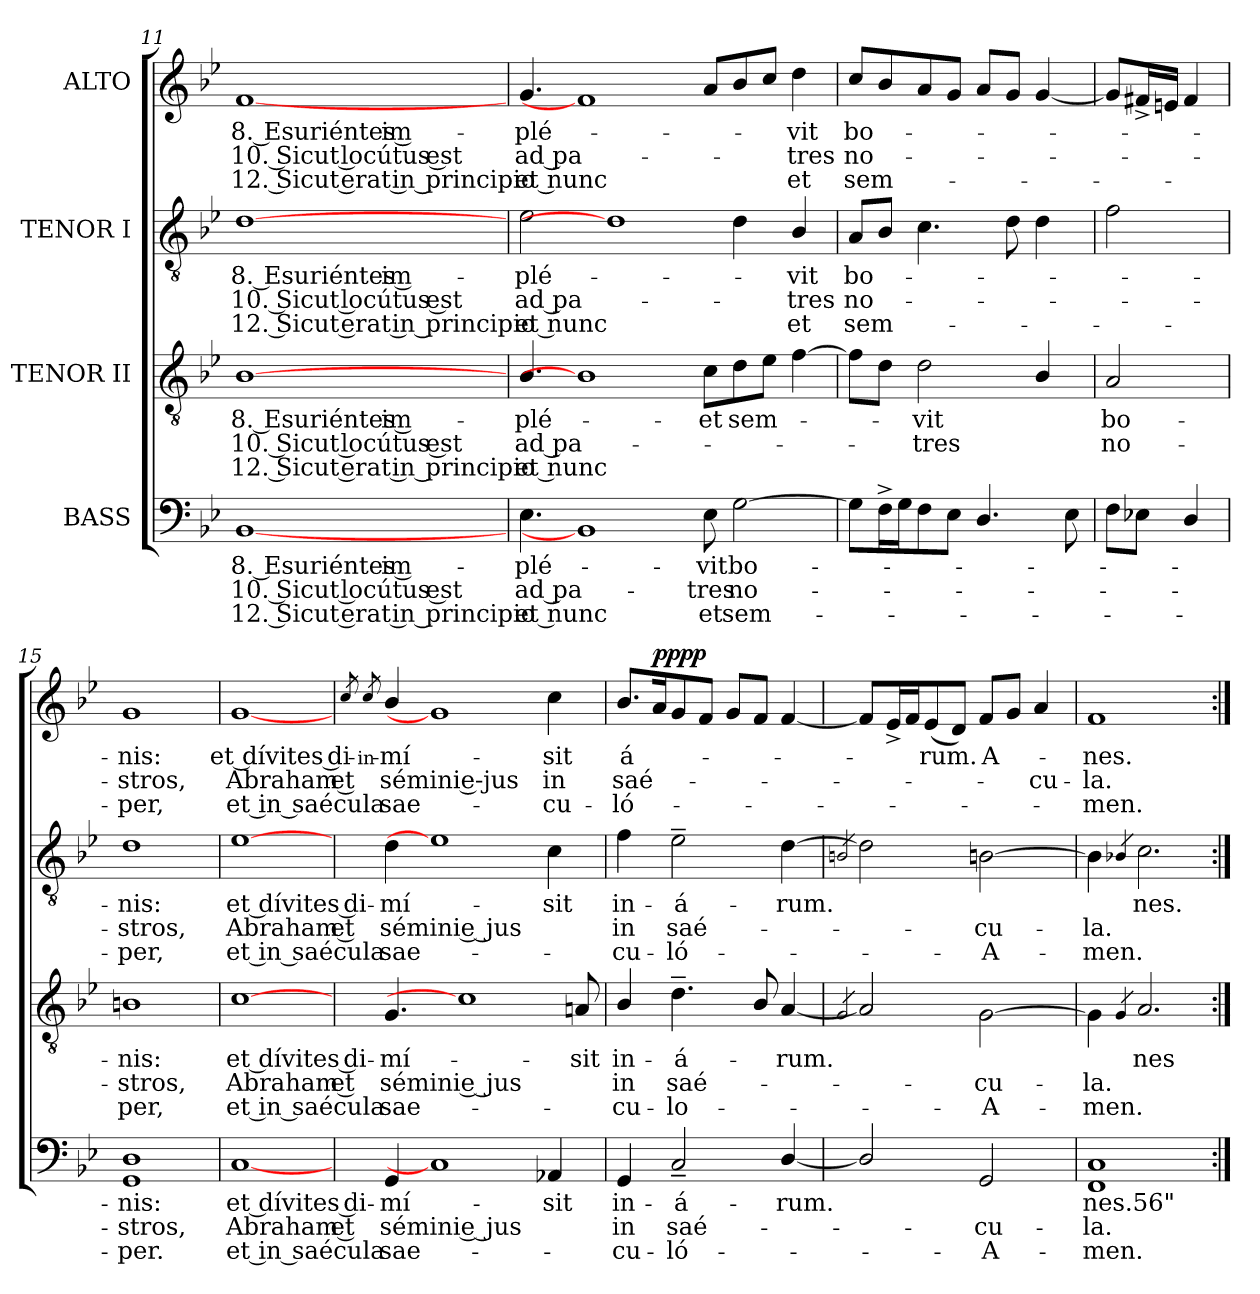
**kern	**text	**text	**text	**dynam	**kern	**text	**text	**text	**dynam	**kern	**text	**text	**text	**dynam	**kern	**text	**text	**text	**dynam
*part4	*part4	*part4	*part4	*part4	*part3	*part3	*part3	*part3	*part3	*part2	*part2	*part2	*part2	*part2	*part1	*part1	*part1	*part1	*part1
*staff4	*staff4	*staff4	*staff4	*staff4	*staff3	*staff3	*staff3	*staff3	*staff3	*staff2	*staff2	*staff2	*staff2	*staff2	*staff1	*staff1	*staff1	*staff1	*staff1
*I"BASS	*	*	*	*	*I"TENOR II	*	*	*	*	*I"TENOR I	*	*	*	*	*I"ALTO	*	*	*	*
!!LO:PB:g=z
*clefF4	*	*	*	*	*clefGv2	*	*	*	*	*clefGv2	*	*	*	*	*clefG2	*	*	*	*
*k[b-e-]	*	*	*	*	*k[b-e-]	*	*	*	*	*k[b-e-]	*	*	*	*	*k[b-e-]	*	*	*	*
*B-:	*	*	*	*	*B-:	*	*	*	*	*B-:	*	*	*	*	*B-:	*	*	*	*
=11	=11	=11	=11	=11	=11	=11	=11	=11	=11	=11	=11	=11	=11	=11	=11	=11	=11	=11	=11
!	!LO:LY:b:rj	!LO:LY:b:rj	!LO:LY:b:rj	!LO:DY:b	!	!LO:LY:b:rj	!LO:LY:b:rj	!LO:LY:b:rj	!	!	!LO:LY:b:rj	!LO:LY:b:rj	!LO:LY:b:rj	!	!	!LO:LY:b:rj	!LO:LY:b:rj	!LO:LY:b:rj	!
!	!	!	!	!LO:DY:n=1:b	!	!	!	!	!	!	!	!	!	!	!	!	!	!	!
!	!	!	!	!LO:DY:n=2:a	!	!	!	!	!LO:DY:a	!	!	!	!	!	!	!	!	!	!
!	!	!	!	!	!	!	!	!	!LO:DY:n=1:b	!	!	!	!	!	!	!	!	!	!
!	!	!	!	!	!	!	!	!	!LO:DY:n=2:a	!	!	!	!	!	!	!	!	!	!
!	!	!	!	!	!	!	!	!	!LO:DY:n=3:b	!	!	!	!	!LO:DY:b	!	!	!	!	!
!	!	!	!	!	!	!	!	!	!	!	!	!	!	!LO:DY:n=1:a	!	!	!	!	!LO:DY:b
!	!	!	!	!	!	!	!	!	!	!	!	!	!	!	!	!	!	!	!LO:DY:n=1:b
[1BB-	8. Esuriéntes im-	-10. Sicut locútus est	12. Sicut erat in principio	mp mf f	[1B-	8. Esuriéntes im-	-10. Sicut locútus est	12. Sicut erat in principio	mf mp f mf	[1d	8. Esuriéntes im-	-10. Sicut locútus est	12. Sicut erat in principio	mp f	[1f	8. Esuriéntes im-	-10. Sicut locútus est	12. Sicut erat in principio	mp mf
=12	=12	=12	=12	=12	=12	=12	=12	=12	=12	=12	=12	=12	=12	=12	=12	=12	=12	=12	=12
!	!LO:LY:b:cj	!LO:LY:b:rj	!LO:LY:b:rj	!	!	!LO:LY:b	!LO:LY:b:rj	!LO:LY:b:rj	!	!	!LO:LY:b	!LO:LY:b:rj	!LO:LY:b:rj	!	!	!LO:LY:b	!LO:LY:b:rj	!LO:LY:b:rj	!
4.E-\	plé-	-ad pa-	-et nunc	.	4.B-/	plé-	-ad pa-	-et nunc	.	2e-\	plé-	-ad pa-	-et nunc	.	4.g/	plé-	-ad pa-	-et nunc	.
1BB-]	.	.	.	.	1B-]	.	.	.	.	.	.	.	.	.	1f]	.	.	.	.
.	.	.	.	.	.	.	.	.	.	1d]	.	.	.	.	.	.	.	.	.
!	!LO:LY:b:cj	!LO:LY:b:cj	!LO:LY:b:cj	!	!	!LO:LY:b:cj	!	!	!	!	!	!	!	!	!	!	!	!	!
8E-\	vit	tres	et	.	8c\L	et	.	.	.	.	.	.	.	.	8a/L	.	.	.	.
!	!LO:LY:b:cj	!LO:LY:b:cj	!LO:LY:b	!	!	!LO:LY:b	!	!	!	!	!	!	!	!	!	!	!	!	!
[>2G\	bo-	-no-	-sem-	.	8d\	sem-	.	.	.	4d\	.	.	.	.	8b-/	.	.	.	.
.	.	.	.	.	8e-\J	.	.	.	.	.	.	.	.	.	8cc/J	.	.	.	.
!	!	!	!	!	!	!	!	!	!	!	!LO:LY:b:cj	!LO:LY:b:cj	!LO:LY:b:cj	!	!	!LO:LY:b:cj	!LO:LY:b:cj	!LO:LY:b:cj	!
.	.	.	.	.	[>4f\	.	.	.	.	4B-/	vit	tres	et	.	4dd\	vit	tres	et	.
=13	=13	=13	=13	=13	=13	=13	=13	=13	=13	=13	=13	=13	=13	=13	=13	=13	=13	=13	=13
!	!	!	!	!	!	!	!	!	!	!	!LO:LY:b:cj	!LO:LY:b:cj	!LO:LY:b	!	!	!LO:LY:b:cj	!LO:LY:b:cj	!LO:LY:b	!
8G\L]	.	.	.	.	8f\L]	.	.	.	.	8A/L	bo-	-no-	-sem-	.	8cc/L	bo-	-no-	-sem-	.
16F^<\	.	.	.	.	8d\J	.	.	.	.	8B-/J	.	.	.	.	8b-/	.	.	.	.
16G\	.	.	.	.	.	.	.	.	.	.	.	.	.	.	.	.	.	.	.
!	!	!	!	!	!	!LO:LY:b:cj	!LO:LY:b	!	!	!	!	!	!	!	!	!	!	!	!
8F\	.	.	.	.	2d\	-vit	tres	.	.	4.c\	.	.	.	.	8a/	.	.	.	.
8E-\J	.	.	.	.	.	.	.	.	.	.	.	.	.	.	8g/J	.	.	.	.
4.D/	.	.	.	.	.	.	.	.	.	.	.	.	.	.	8a/L	.	.	.	.
.	.	.	.	.	.	.	.	.	.	8d\	.	.	.	.	8g/J	.	.	.	.
.	.	.	.	.	4B-/	.	.	.	.	4d\	.	.	.	.	[<4g/	.	.	.	.
8E-\	.	.	.	.	.	.	.	.	.	.	.	.	.	.	.	.	.	.	.
=14	=14	=14	=14	=14	=14	=14	=14	=14	=14	=14	=14	=14	=14	=14	=14	=14	=14	=14	=14
!	!	!	!	!	!	!LO:LY:b:cj	!LO:LY:b:cj	!	!	!	!	!	!	!	!	!	!	!	!
8F\L	.	.	.	.	2A/	bo-	-no-	.	.	2f\	.	.	.	.	8g/L]	.	.	.	.
8E-X\J	.	.	.	.	.	.	.	.	.	.	.	.	.	.	16f#X^>/	.	.	.	.
.	.	.	.	.	.	.	.	.	.	.	.	.	.	.	16en/J	.	.	.	.
4D/	.	.	.	.	.	.	.	.	.	.	.	.	.	.	4f#/	.	.	.	.
=15	=15	=15	=15	=15	=15	=15	=15	=15	=15	=15	=15	=15	=15	=15	=15	=15	=15	=15	=15
!	!LO:LY:b:cj	!LO:LY:b:cj	!LO:LY:b:cj	!	!	!LO:LY:b:cj	!LO:LY:b:cj	!LO:LY:b:cj	!	!	!LO:LY:b:cj	!LO:LY:b:cj	!LO:LY:b:cj	!	!	!LO:LY:b:cj	!LO:LY:b:cj	!LO:LY:b:cj	!
1D 1GG	-nis:	stros,	per.	.	1Bn	-nis:	stros,	per,	.	1d	-nis:	stros,	per,	.	1g	-nis:	stros,	per,	.
!!LO:LB:g=z
=16	=16	=16	=16	=16	=16	=16	=16	=16	=16	=16	=16	=16	=16	=16	=16	=16	=16	=16	=16
!	!LO:LY:b:rj	!LO:LY:b:cj	!LO:LY:b:rj	!	!	!LO:LY:b:rj	!LO:LY:b:cj	!LO:LY:b:rj	!	!	!LO:LY:b:rj	!LO:LY:b:cj	!LO:LY:b:rj	!	!	!LO:LY:b:rj	!LO:LY:b:cj	!LO:LY:b:rj	!
[1C	et dívites di-	-Abraham et	et in saécula	.	[1c	et dívites di-	-Abraham et	et in saécula	.	[1e-	et dívites di-	-Abraham et	et in saécula	.	[1g	et dívites di-	-Abraham et	et in saécula	.
=17	=17	=17	=17	=17	=17	=17	=17	=17	=17	=17	=17	=17	=17	=17	=17	=17	=17	=17	=17
.	.	.	.	.	.	.	.	.	.	.	.	.	.	.	8qcc/	.	.	.	.
!	!	!	!	!	!	!	!	!	!	!	!	!	!	!	!	!LO:LY:b:cj	!	!	!
.	.	.	.	.	.	.	.	.	.	.	.	.	.	.	8qcc/	-in-	.	.	.
!	!LO:LY:b:cj	!LO:LY:b:rj	!LO:LY:b	!	!	!LO:LY:b:cj	!LO:LY:b:rj	!LO:LY:b	!	!	!LO:LY:b:cj	!LO:LY:b:rj	!LO:LY:b	!	!	!LO:LY:b:cj	!LO:LY:b:rj	!LO:LY:b:cj	!
4GG/	mí-	-sémini e jus	sae-	.	4.G/	mí-	-sémini e jus	sae-	.	4d\	mí-	-sémini e jus	sae-	.	4b-/	mí-	-sémini e-jus	sae-	.
1C]	.	.	.	.	.	.	.	.	.	1e-]	.	.	.	.	1g]	.	.	.	.
.	.	.	.	.	1c]	.	.	.	.	.	.	.	.	.	.	.	.	.	.
!	!LO:LY:b:cj	!	!	!	!	!	!	!	!	!	!LO:LY:b:cj	!	!	!	!	!LO:LY:b:cj	!LO:LY:b:cj	!LO:LY:b:cj	!
4AA-X/	-sit	.	.	.	.	.	.	.	.	4c\	-sit	.	.	.	4cc\	-sit	in	cu-	.
!	!	!	!	!	!	!LO:LY:b:cj	!	!	!	!	!	!	!	!	!	!	!	!	!
.	.	.	.	.	8An/	-sit	.	.	.	.	.	.	.	.	.	.	.	.	.
=18	=18	=18	=18	=18	=18	=18	=18	=18	=18	=18	=18	=18	=18	=18	=18	=18	=18	=18	=18
!	!LO:LY:b:cj	!LO:LY:b:cj	!LO:LY:b:cj	!	!	!LO:LY:b:cj	!LO:LY:b:cj	!LO:LY:b:cj	!	!	!LO:LY:b:cj	!LO:LY:b:cj	!LO:LY:b:cj	!	!	!LO:LY:b:cj	!LO:LY:b	!LO:LY:b:cj	!
4GG/	in-	-in	cu-	.	4B-/	in-	-in	cu-	.	4f\	in-	-in	cu-	.	8.b-/L	-á-	-saé-	-ló-	.
!	!	!	!	!	!	!	!	!	!	!	!	!	!	!	!	!	!	!	!LO:DY:a
.	.	.	.	.	.	.	.	.	.	.	.	.	.	.	16a/	.	.	.	pppp
!	!LO:LY:b:cj	!LO:LY:b	!LO:LY:b:cj	!	!	!LO:LY:b:cj	!LO:LY:b	!LO:LY:b:cj	!	!	!LO:LY:b:cj	!LO:LY:b	!LO:LY:b:cj	!	!	!	!	!	!
2C~>/	-á-	-saé-	-ló-	.	4.d~>\	-á-	-saé-	-lo-	.	2e-~>\	-á-	-saé-	-ló-	.	8g/	.	.	.	.
.	.	.	.	.	.	.	.	.	.	.	.	.	.	.	8f/J	.	.	.	.
.	.	.	.	.	.	.	.	.	.	.	.	.	.	.	8g/L	.	.	.	.
.	.	.	.	.	8B-/	.	.	.	.	.	.	.	.	.	8f/J	.	.	.	.
!	!LO:LY:b	!	!	!	!	!LO:LY:b	!	!	!	!	!LO:LY:b	!	!	!	!	!	!	!	!
[<4D/	-rum.	.	.	.	[<4A/	-rum.	.	.	.	[>4d\	-rum.	.	.	.	[<4f/	.	.	.	.
=19	=19	=19	=19	=19	=19	=19	=19	=19	=19	=19	=19	=19	=19	=19	=19	=19	=19	=19	=19
.	.	.	.	.	2qG/	.	.	.	.	2qB/	.	.	.	.	.	.	.	.	.
2D/]	.	.	.	.	2A/]	.	.	.	.	2d\]	.	.	.	.	8f/L]	.	.	.	.
.	.	.	.	.	.	.	.	.	.	.	.	.	.	.	16e-^>/	.	.	.	.
.	.	.	.	.	.	.	.	.	.	.	.	.	.	.	16f/	.	.	.	.
!	!	!	!	!	!	!	!	!	!	!	!	!	!	!	!	!LO:LY:b	!	!	!
.	.	.	.	.	.	.	.	.	.	.	.	.	.	.	(<8e-/	-rum.	.	.	.
.	.	.	.	.	.	.	.	.	.	.	.	.	.	.	8d/J)	.	.	.	.
!	!	!LO:LY:b:cj	!LO:LY:b:cj	!	!	!	!LO:LY:b:cj	!LO:LY:b:cj	!	!	!	!LO:LY:b:cj	!LO:LY:b:cj	!	!	!LO:LY:b:cj	!	!	!
2GG/	.	cu-	-A-	.	[<2G\	.	cu-	-A-	.	[<2Bn\	.	cu-	-A-	.	8f/L	A-	.	.	.
.	.	.	.	.	.	.	.	.	.	.	.	.	.	.	8g/J	.	.	.	.
!	!	!	!	!	!	!	!	!	!	!	!	!	!	!	!	!	!LO:LY:b:cj	!	!
.	.	.	.	.	.	.	.	.	.	.	.	.	.	.	4a/	.	-cu-	.	.
=20	=20	=20	=20	=20	=20	=20	=20	=20	=20	=20	=20	=20	=20	=20	=20	=20	=20	=20	=20
!	!LO:LY:b:cj	!LO:LY:b:cj	!LO:LY:b:cj	!	!	!	!LO:LY:b:cj	!LO:LY:b	!	!	!	!LO:LY:b:cj	!LO:LY:b	!	!	!LO:LY:b:cj	!LO:LY:b:cj	!LO:LY:b:cj	!
1C 1FF	-nes.56"	la.	men.	.	4G\]	.	-la.	men.	.	4B\]	.	-la.	men.	.	1f	-nes.	la.	men.	.
.	.	.	.	.	4qG/	.	.	.	.	4qB-/	.	.	.	.	.	.	.	.	.
!	!	!	!	!	!	!LO:LY:b:cj	!	!	!	!	!LO:LY:b:cj	!	!	!	!	!	!	!	!
.	.	.	.	.	2.A/	nes	.	.	.	2.c\	nes.	.	.	.	.	.	.	.	.
=:|!	=:|!	=:|!	=:|!	=:|!	=:|!	=:|!	=:|!	=:|!	=:|!	=:|!	=:|!	=:|!	=:|!	=:|!	=:|!	=:|!	=:|!	=:|!	=:|!
*-	*-	*-	*-	*-	*-	*-	*-	*-	*-	*-	*-	*-	*-	*-	*-	*-	*-	*-	*-
